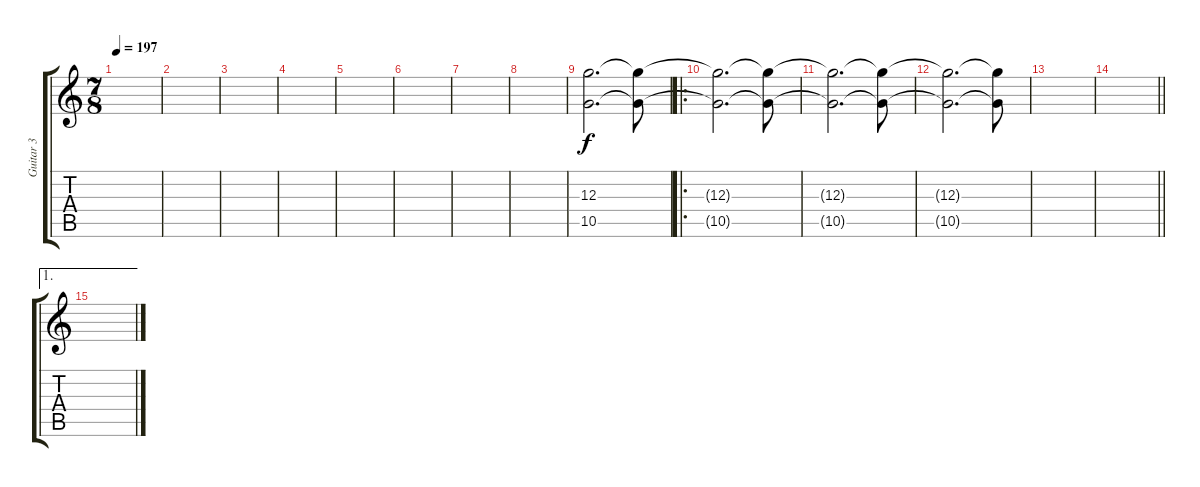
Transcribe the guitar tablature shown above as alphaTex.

\track ("Guitar 3" "Guitar 3") {instrument overdrivenguitar}
\staff {score tabs}
\tuning (E4 B3 G3 D3 A2 E2) {hide}
\ts (7 8)
\tempo 197
\clef g2
\ks c
|
|
|
|
|
|
|
|
(12.3 10.5).2{d volume 10 instrument overdrivenguitar} (12.3{t} 10.5{t}).8 |
\ro
(12.3{t} 10.5{t}).2{d} (12.3{t} 10.5{t}).8 |
(12.3{t} 10.5{t}).2{d volume 9} (12.3{t} 10.5{t}).8 |
(12.3{t} 10.5{t}).2{d volume 6} (12.3{t} 10.5{t}).8 |
|
\barLineRight lightlight
|
\ae 1
